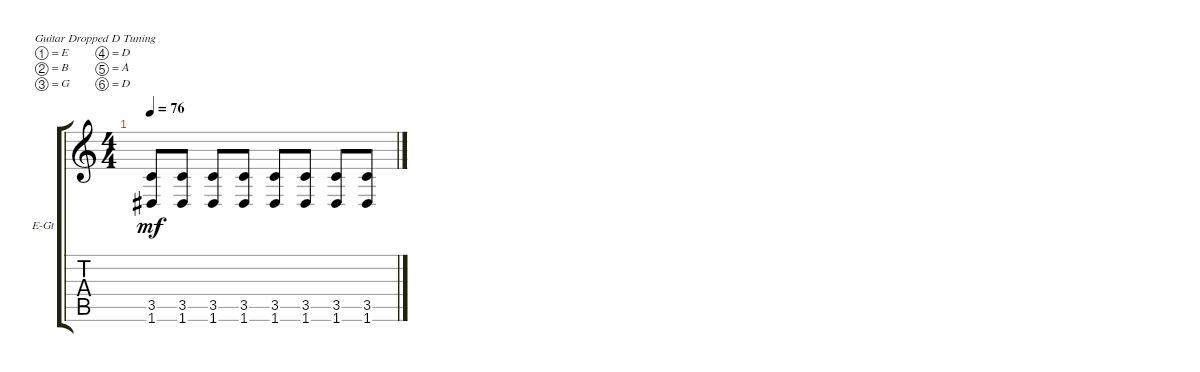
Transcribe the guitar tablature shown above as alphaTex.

\defaultSystemsLayout 4
\bracketExtendMode groupsimilarinstruments
\firstSystemTrackNameOrientation horizontal
\otherSystemsTrackNameOrientation horizontal
\track ("Korey Cooper" "E-Gt") {instrument distortionguitar}
\staff {score tabs}
\tuning (E4 B3 G3 D3 A2 D2)
\ts (4 4)
\tempo 76
\clef g2
\ks c
(3.5 1.6).8{dy mf} (3.5 1.6).8 (3.5 1.6).8 (1.6 3.5).8 (3.5 1.6).8 (3.5 1.6).8 (3.5 1.6).8 (3.5 1.6).8
